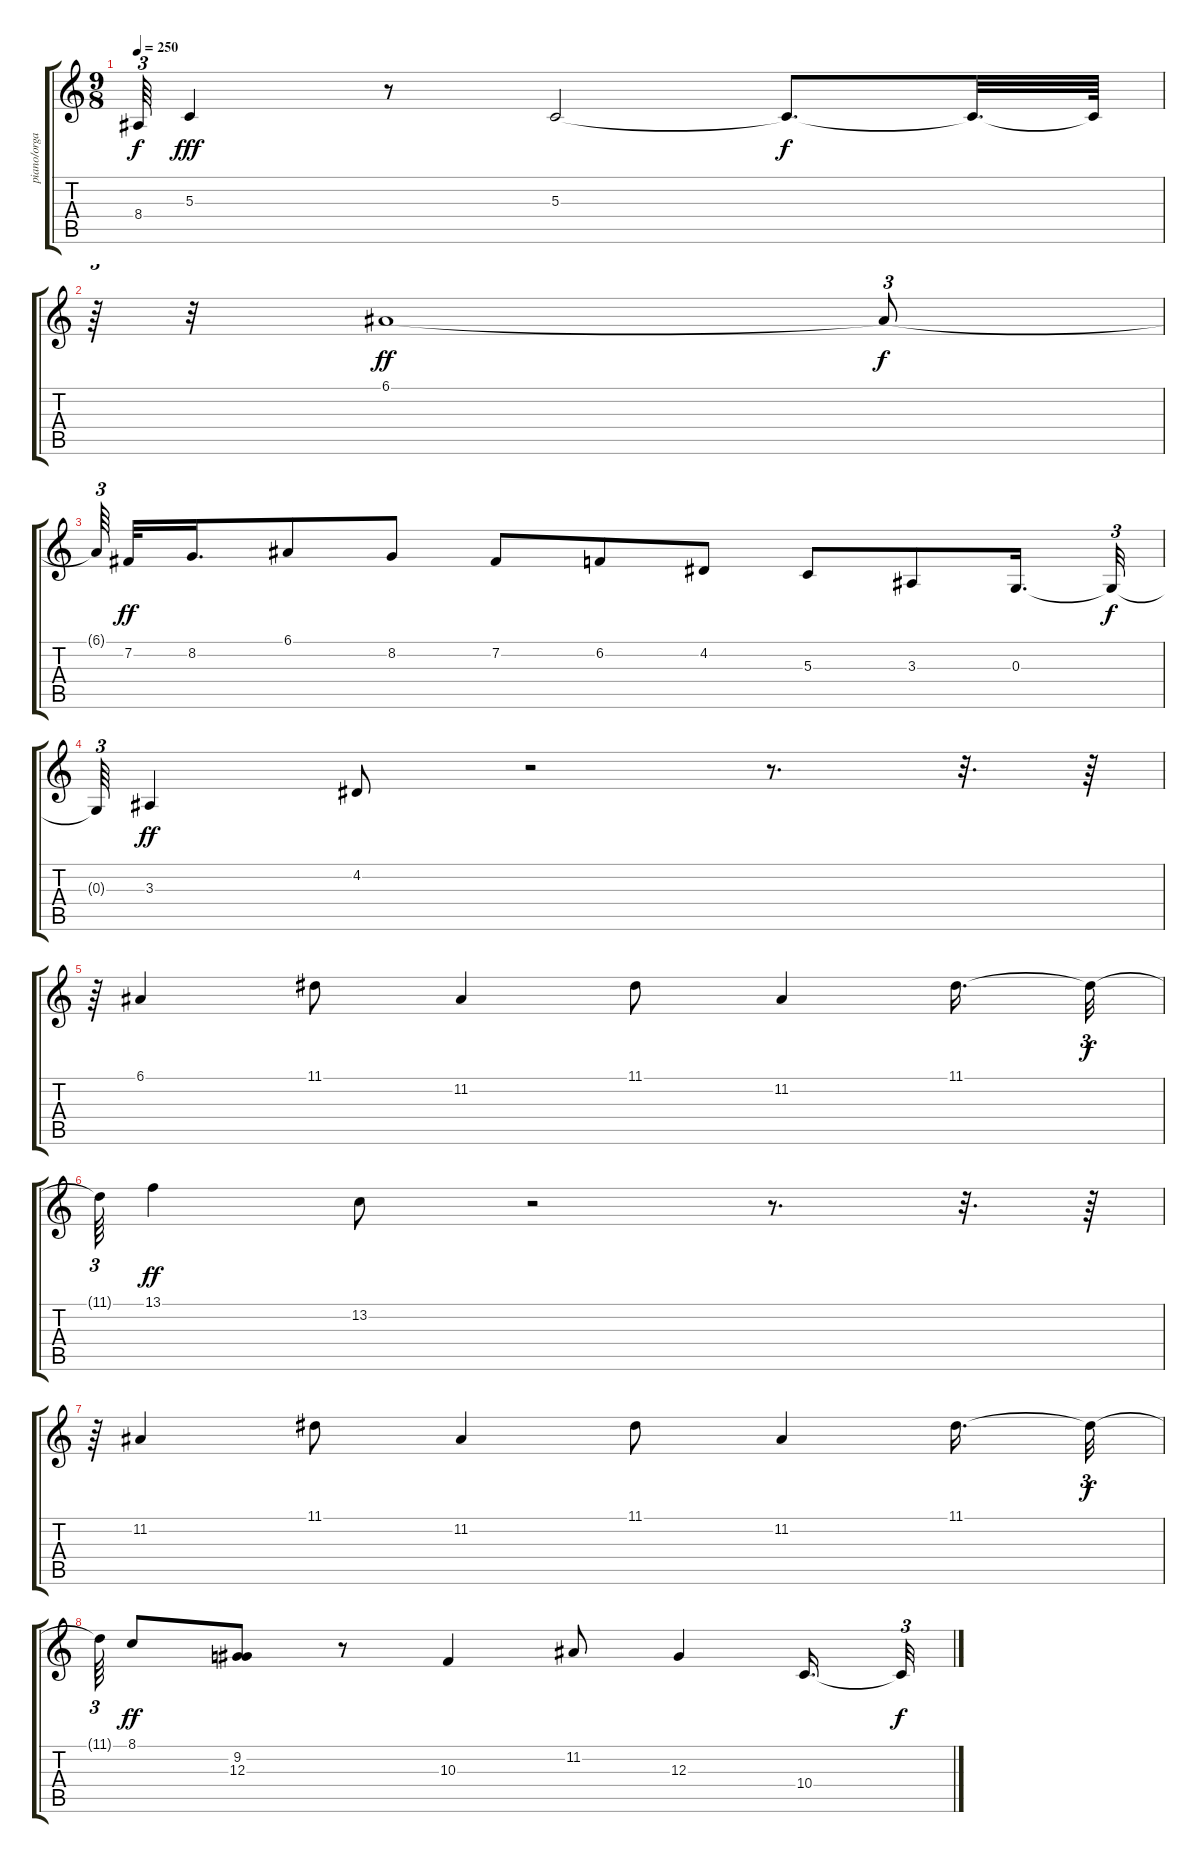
\track ("piano/organ/synths  " "piano/orga") {instrument brightacousticpiano}
\staff {score tabs}
\tuning (E4 B3 G3 D3 A2 E2) {hide}
\ts (9 8)
\tempo 250
\clef g2
\ks c
8.4{t}.64{tu (3 2) dy f} 5.3.4{dy fff} r.8 5.3.2 5.3{t}.8{d dy f} 5.3{t}.32{d} 5.3{t}.64 |
r.64{tu (3 2)} r.32 6.1.1{dy ff} 6.1{t}.8{tu (3 2) dy f} |
6.1{t}.64{tu (3 2)} 7.2.32{dy ff} 8.2.16{d} 6.1.8 8.2.8 7.2.8 6.2.8 4.2.8 5.3.8 3.3.8 0.3.16{d} 0.3{t}.32{tu (3 2) dy f} |
0.3{t}.64{tu (3 2)} 3.3.4{dy ff} 4.2.8 r.2 r.8{d} r.32{d} r.64 |
r.64{tu (3 2)} 6.1.4 11.1.8 11.2.4 11.1.8 11.2.4 11.1.16{d} 11.1{t}.32{tu (3 2) dy f} |
11.1{t}.64{tu (3 2)} 13.1.4{dy ff} 13.2.8 r.2 r.8{d} r.32{d} r.64 |
r.64{tu (3 2)} 11.2.4 11.1.8 11.2.4 11.1.8 11.2.4 11.1.16{d} 11.1{t}.32{tu (3 2) dy f} |
11.1{t}.64{tu (3 2)} 8.1.8{dy ff} (9.2 12.3).8 r.8 10.3.4 11.2.8 12.3.4 10.4.16{d} 10.4{t}.32{tu (3 2) dy f}
